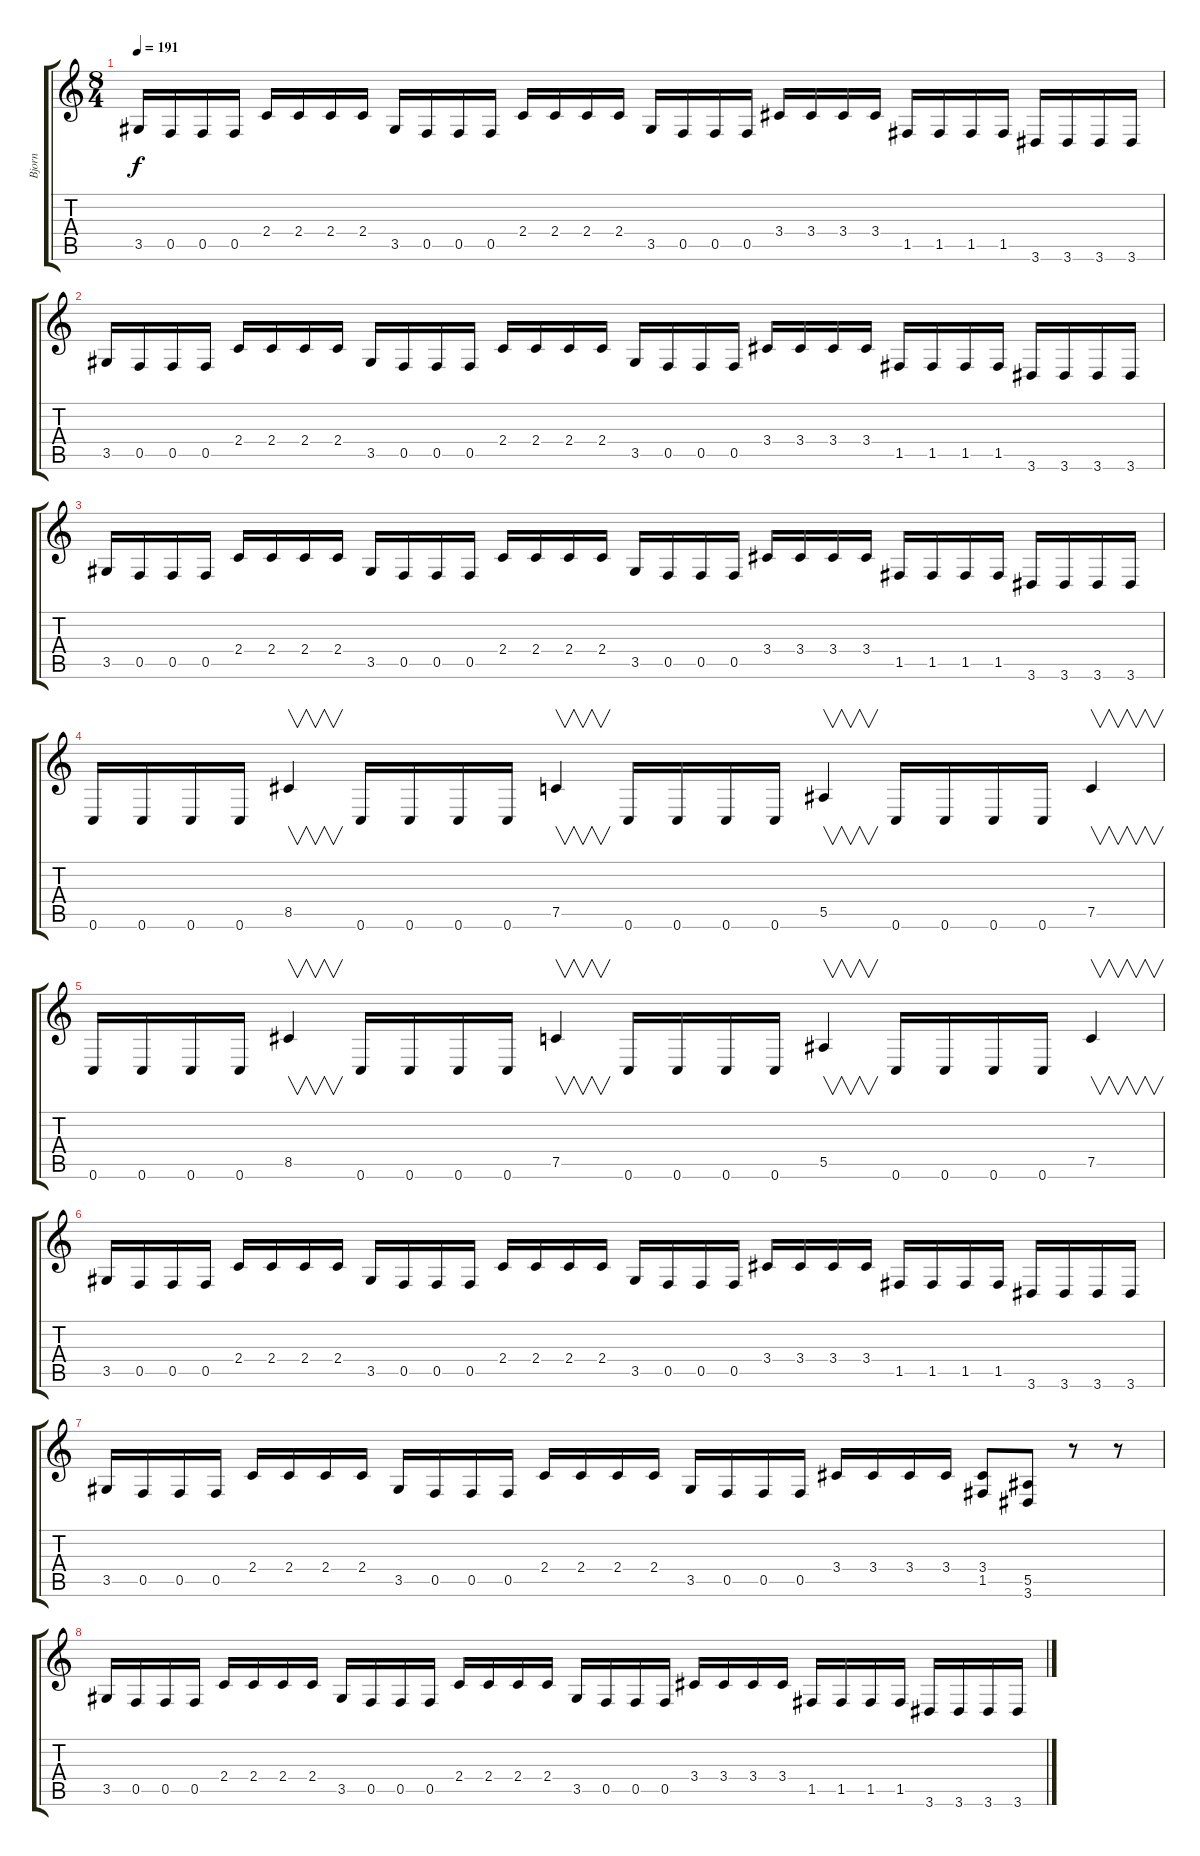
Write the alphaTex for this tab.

\track ("Bjorn" "Bjorn") {instrument overdrivenguitar}
\staff {score tabs}
\tuning (C4 G3 Eb3 Bb2 F2 C2) {hide}
\ts (8 4)
\tempo 191
\clef g2
\ks c
3.5.16{dy f} 0.5.16 0.5.16 0.5.16 2.4.16 2.4.16 2.4.16 2.4.16 3.5.16 0.5.16 0.5.16 0.5.16 2.4.16 2.4.16 2.4.16 2.4.16 3.5.16 0.5.16 0.5.16 0.5.16 3.4.16 3.4.16 3.4.16 3.4.16 1.5.16 1.5.16 1.5.16 1.5.16 3.6.16 3.6.16 3.6.16 3.6.16 |
3.5.16 0.5.16 0.5.16 0.5.16 2.4.16 2.4.16 2.4.16 2.4.16 3.5.16 0.5.16 0.5.16 0.5.16 2.4.16 2.4.16 2.4.16 2.4.16 3.5.16 0.5.16 0.5.16 0.5.16 3.4.16 3.4.16 3.4.16 3.4.16 1.5.16 1.5.16 1.5.16 1.5.16 3.6.16 3.6.16 3.6.16 3.6.16 |
3.5.16 0.5.16 0.5.16 0.5.16 2.4.16 2.4.16 2.4.16 2.4.16 3.5.16 0.5.16 0.5.16 0.5.16 2.4.16 2.4.16 2.4.16 2.4.16 3.5.16 0.5.16 0.5.16 0.5.16 3.4.16 3.4.16 3.4.16 3.4.16 1.5.16 1.5.16 1.5.16 1.5.16 3.6.16 3.6.16 3.6.16 3.6.16 |
0.6.16 0.6.16 0.6.16 0.6.16 8.5.4{v} 0.6.16 0.6.16 0.6.16 0.6.16 7.5.4{v} 0.6.16 0.6.16 0.6.16 0.6.16 5.5.4{v} 0.6.16 0.6.16 0.6.16 0.6.16 7.5.4{v} |
0.6.16 0.6.16 0.6.16 0.6.16 8.5.4{v} 0.6.16 0.6.16 0.6.16 0.6.16 7.5.4{v} 0.6.16 0.6.16 0.6.16 0.6.16 5.5.4{v} 0.6.16 0.6.16 0.6.16 0.6.16 7.5.4{v} |
3.5.16 0.5.16 0.5.16 0.5.16 2.4.16 2.4.16 2.4.16 2.4.16 3.5.16 0.5.16 0.5.16 0.5.16 2.4.16 2.4.16 2.4.16 2.4.16 3.5.16 0.5.16 0.5.16 0.5.16 3.4.16 3.4.16 3.4.16 3.4.16 1.5.16 1.5.16 1.5.16 1.5.16 3.6.16 3.6.16 3.6.16 3.6.16 |
3.5.16 0.5.16 0.5.16 0.5.16 2.4.16 2.4.16 2.4.16 2.4.16 3.5.16 0.5.16 0.5.16 0.5.16 2.4.16 2.4.16 2.4.16 2.4.16 3.5.16 0.5.16 0.5.16 0.5.16 3.4.16 3.4.16 3.4.16 3.4.16 (3.4 1.5).8 (5.5 3.6).8 r.8 r.8 |
3.5.16 0.5.16 0.5.16 0.5.16 2.4.16 2.4.16 2.4.16 2.4.16 3.5.16 0.5.16 0.5.16 0.5.16 2.4.16 2.4.16 2.4.16 2.4.16 3.5.16 0.5.16 0.5.16 0.5.16 3.4.16 3.4.16 3.4.16 3.4.16 1.5.16 1.5.16 1.5.16 1.5.16 3.6.16 3.6.16 3.6.16 3.6.16
